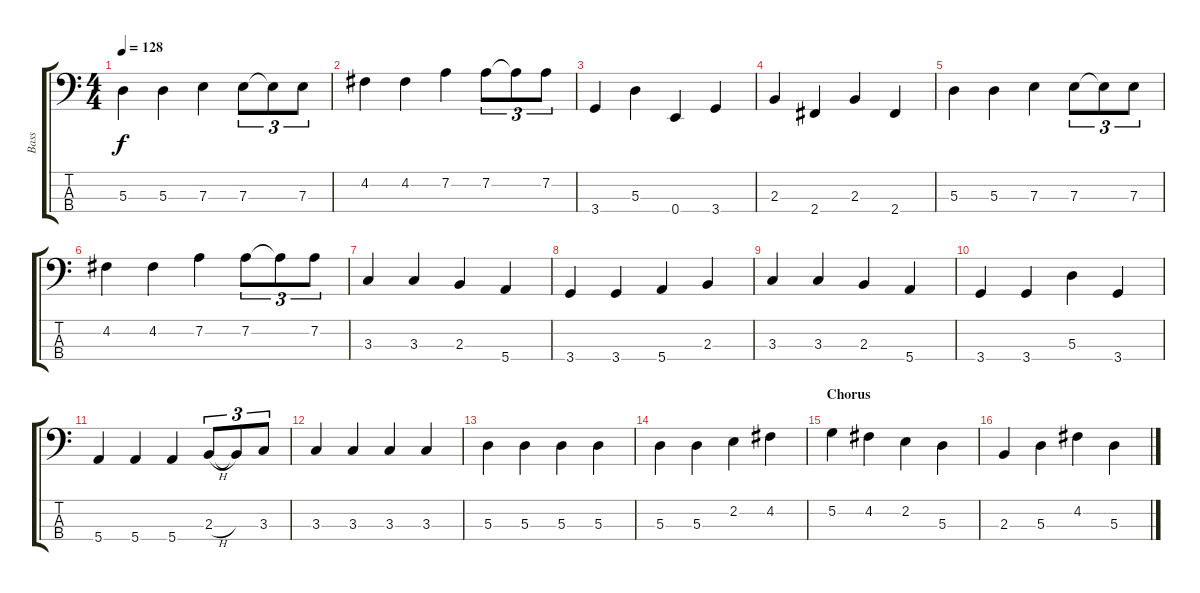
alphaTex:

\track ("Bass" "Bass") {instrument electricbassfinger}
\staff {score tabs}
\tuning (G2 D2 A1 E1) {hide}
\ts (4 4)
\tempo 128
\clef f4
\ks c
5.3.4{dy f} 5.3.4 7.3.4 7.3.8{tu (3 2)} 7.3{t}.8{tu (3 2)} 7.3.8{tu (3 2)} |
4.2.4 4.2.4 7.2.4 7.2.8{tu (3 2)} 7.2{t}.8{tu (3 2)} 7.2.8{tu (3 2)} |
3.4.4 5.3.4 0.4.4 3.4.4 |
2.3.4 2.4.4 2.3.4 2.4.4 |
5.3.4 5.3.4 7.3.4 7.3.8{tu (3 2)} 7.3{t}.8{tu (3 2)} 7.3.8{tu (3 2)} |
4.2.4 4.2.4 7.2.4 7.2.8{tu (3 2)} 7.2{t}.8{tu (3 2)} 7.2.8{tu (3 2)} |
3.3.4 3.3.4 2.3.4 5.4.4 |
3.4.4 3.4.4 5.4.4 2.3.4 |
3.3.4 3.3.4 2.3.4 5.4.4 |
3.4.4 3.4.4 5.3.4 3.4.4 |
5.4.4 5.4.4 5.4.4 2.3{h}.8{tu (3 2)} 2.3{t}.8{tu (3 2)} 3.3.8{tu (3 2)} |
3.3.4 3.3.4 3.3.4 3.3.4 |
5.3.4 5.3.4 5.3.4 5.3.4 |
5.3.4 5.3.4 2.2.4 4.2.4 |
\section ("" "Chorus")
5.2.4 4.2.4 2.2.4 5.3.4 |
2.3.4 5.3.4 4.2.4 5.3.4
